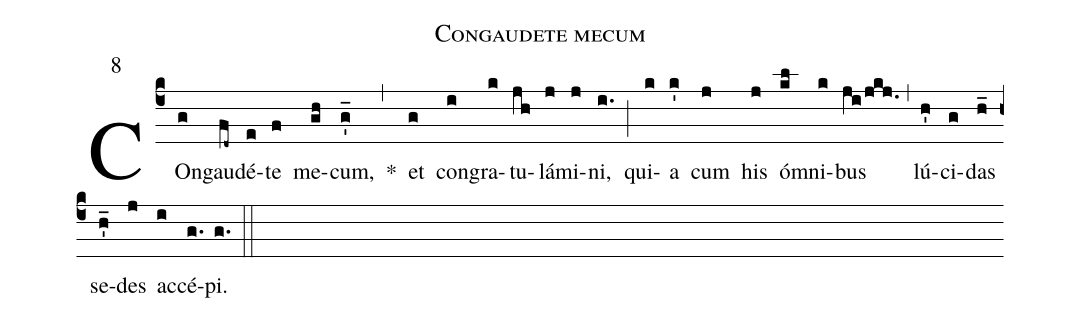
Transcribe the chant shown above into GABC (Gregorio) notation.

name:Congaudete mecum;
mode:8;
annotation:8;
office-part:Antiphonae;
%%
(c4) COn(g)gau(fd~)dé(e)te(f) me(gh)cum,(g'_) *(,) et(g) con(i)gra(k)tu(jh)lá(j)mi(j)ni,(i.) (;) qui(k)a(k') cum(j) his(j) ó(kl)mni(k)bus(ji/jkj.) (,) lú(h')ci(g)das(h_) se(h'_)des(j) ac(i)cé(g.)pi.(g.) (::)
